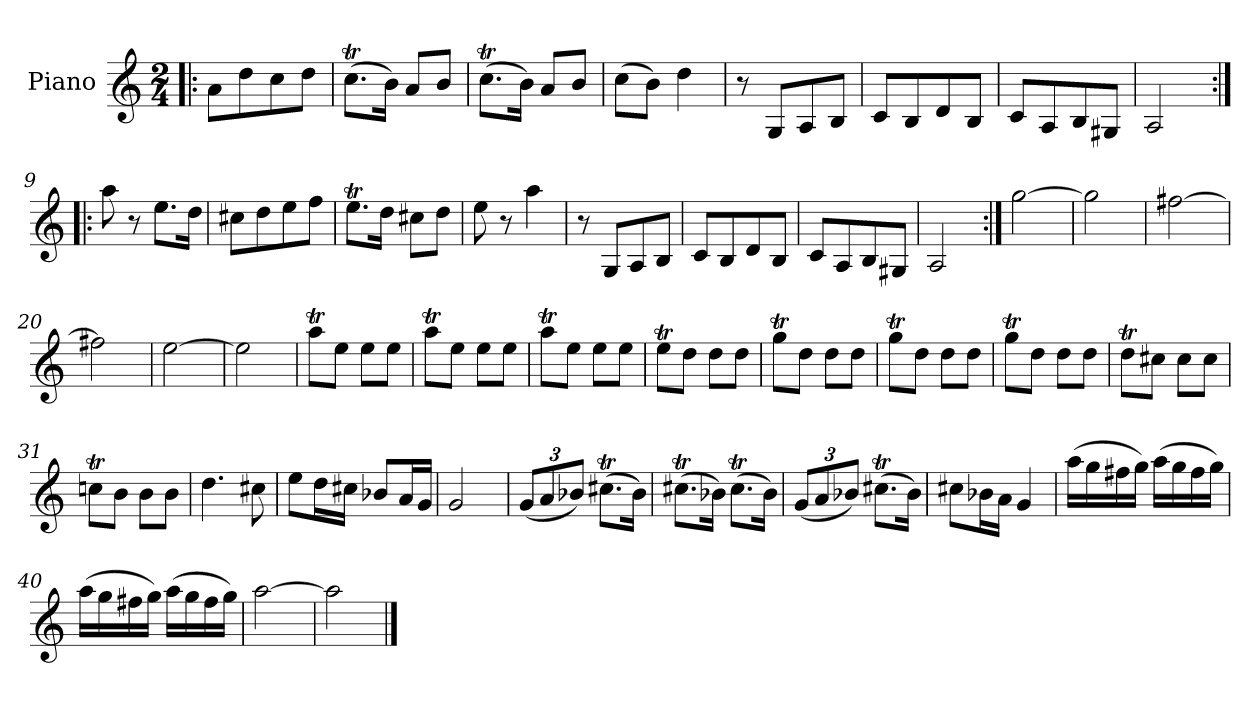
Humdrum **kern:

**kern
*part1
*staff1
*I"Piano
*I'Pno.
*clefG2
*k[]
*M2/4
=1!|:
8a\L
8dd\
8cc\
8dd\J
=2
(>8.ccT\L
16b\Jk)
8a/L
8b/J
=3
(>8.ccT\L
16b\Jk)
8a/L
8b/J
=4
(>8cc\L
8b\J)
4dd\
=5
8r
8G/L
8A/
8B/J
=6
8c/L
8B/
8d/
8B/J
!!LO:LB:g=z
=7
8c/L
8A/
8B/
8G#X/J
=8
2A/
=9:|!|:
8aa\
8r
8.ee\L
16dd\Jk
=10
8cc#X\L
8dd\
8ee\
8ff\J
=11
8.eet\L
16dd\Jk
8cc#X\L
8dd\J
=12
8ee\
8r
4aa\
=13
8r
8G/L
8A/
8B/J
!!LO:LB:g=z
=14
8c/L
8B/
8d/
8B/J
=15
8c/L
8A/
8B/
8G#X/J
=16
2A/
=17:|!
[2gg\
=18
2gg\]
=19
[2ff#X\
=20
2ff#X\]
=21
[2ee\
=22
2ee\]
!!LO:LB:g=z
=23
8aaT\L
8ee\J
8ee\L
8ee\J
=24
8aaT\L
8ee\J
8ee\L
8ee\J
=25
8aaT\L
8ee\J
8ee\L
8ee\J
=26
8eet\L
8dd\J
8dd\L
8dd\J
=27
8ggT\L
8dd\J
8dd\L
8dd\J
=28
8ggT\L
8dd\J
8dd\L
8dd\J
=29
8ggT\L
8dd\J
8dd\L
8dd\J
!!LO:LB:g=z
=30
8ddT\L
8cc#X\J
8cc#\L
8cc#\J
=31
8ccnT\L
8b\J
8b\L
8b\J
=32
4.dd\
8cc#X\
=33
8ee\L
16dd\L
16cc#X\JJ
8b-X/L
16a/L
16g/JJ
=34
2g/
=35
*Xbrackettup
(<12g/L
12a/
12b-X/J)
(>8.cc#Xt\L
16b-\Jk)
=36
(>8.cc#Xt\L
16b-X\Jk)
(>8.cc#t\L
16b-\Jk)
!!LO:LB:g=z
=37
(<12g/L
12a/
12b-X/J)
(>8.cc#Xt\L
16b-\Jk)
=38
8cc#X\L
16b-X\L
16a\JJ
4g/
=39
(>16aa\LL
16gg\
16ff#X\
16gg\JJ)
(>16aa\LL
16gg\
16ff#\
16gg\JJ)
=40
(>16aa\LL
16gg\
16ff#X\
16gg\JJ)
(>16aa\LL
16gg\
16ff#\
16gg\JJ)
=41
[2aa\
=42
2aa\]
==
*-
